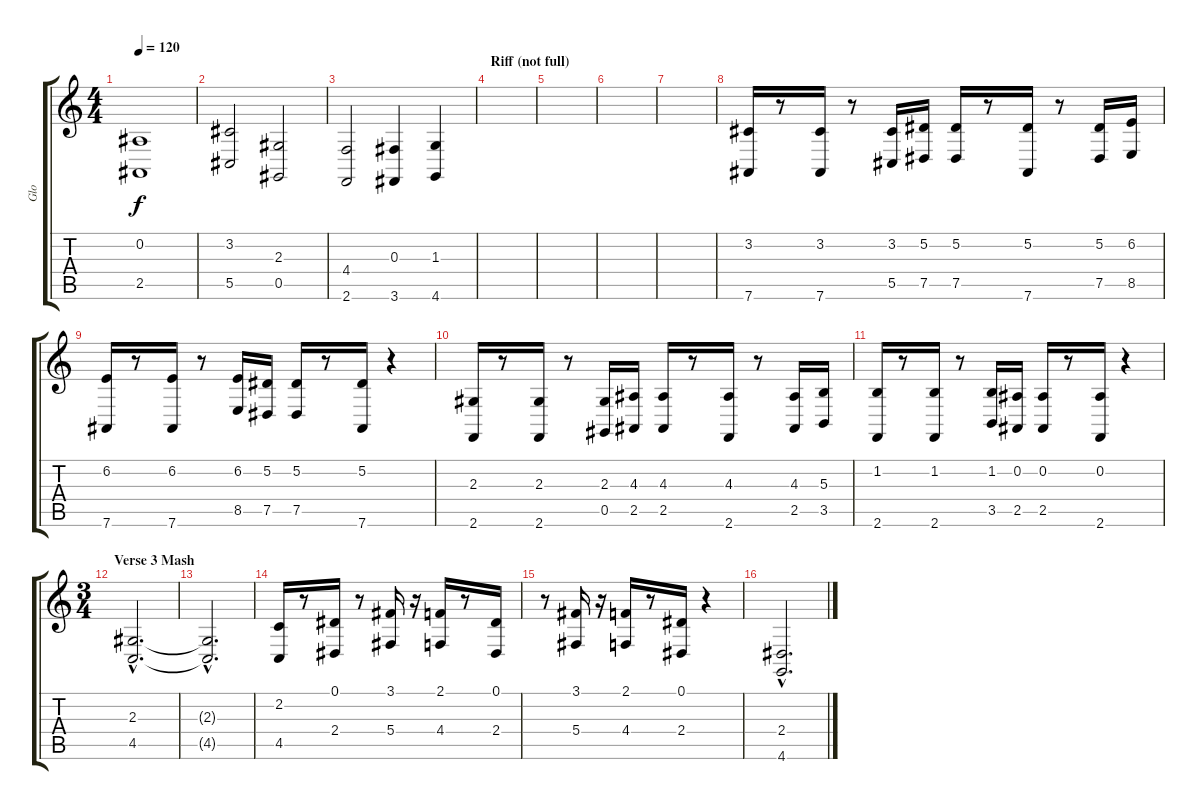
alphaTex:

\track ("Glo" "Glo") {instrument viola}
\staff {score tabs}
\tuning (Eb4 Bb3 Gb3 Db3 Ab2 Eb2) {hide}
\ts (4 4)
\tempo 120
\clef g2
\ks c
(0.2 2.5).1{dy f} |
(3.2 5.5).2 (2.3 0.5).2 |
(4.4 2.6).2 (0.3 3.6).4 (1.3 4.6).4 |
\section ("" "Riff (not full)")
|
|
|
|
(3.2 7.6).16 r.8 (3.2 7.6).16 r.8 (3.2 5.5).16 (5.2 7.5).16 (5.2 7.5).16 r.8 (5.2 7.6).16 r.8 (5.2 7.5).16 (6.2 8.5).16 |
(6.2 7.6).16 r.8 (6.2 7.6).16 r.8 (6.2 8.5).16 (5.2 7.5).16 (5.2 7.5).16 r.8 (5.2 7.6).16 r.4 |
(2.3 2.6).16 r.8 (2.3 2.6).16 r.8 (2.3 0.5).16 (4.3 2.5).16 (4.3 2.5).16 r.8 (4.3 2.6).16 r.8 (4.3 2.5).16 (5.3 3.5).16 |
(1.2 2.6).16 r.8 (1.2 2.6).16 r.8 (1.2 3.5).16 (0.2 2.5).16 (0.2 2.5).16 r.8 (0.2 2.6).16 r.4 |
\ts (3 4)
\section ("" "Verse 3 Mash")
(2.3{hac} 4.5{hac}).2{d} |
(2.3{hac t} 4.5{hac t}).2{d} |
(2.2 4.5).16{volume 16} r.8 (0.1 2.4).16 r.8 (3.1 5.4).16 r.16 (2.1 4.4).16 r.8 (0.1 2.4).16 |
r.8 (3.1 5.4).16 r.16 (2.1 4.4).16 r.8 (0.1 2.4).16 r.4 |
(2.4{hac} 4.6{hac}).2{d}
